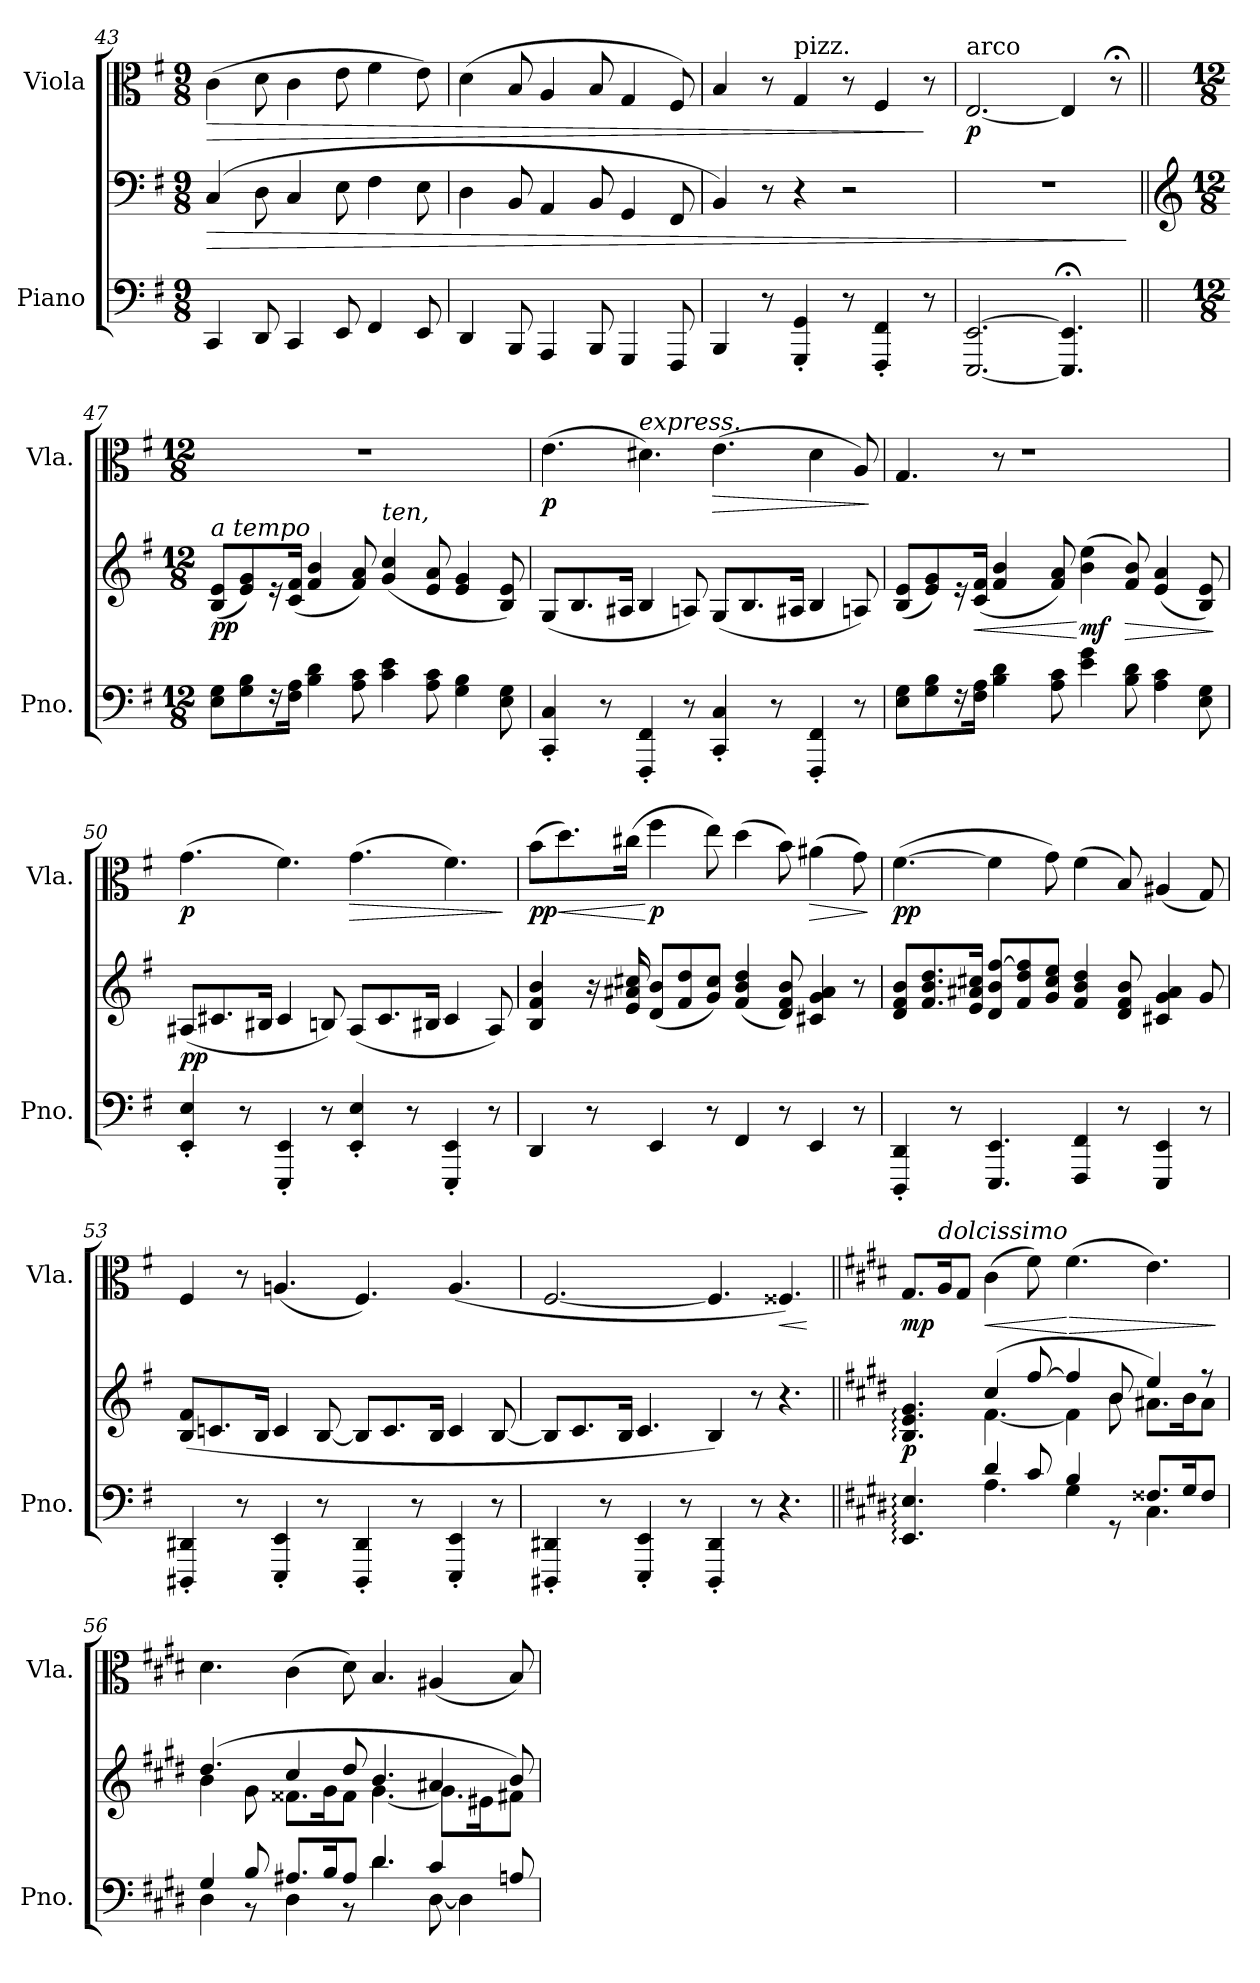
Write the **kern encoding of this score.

**kern	**kern	**dynam	**kern	**dynam
*part2	*part2	*part2	*part1	*part1
*staff3	*staff2	*staff2/3	*staff1	*staff1
*I"Piano	*	*	*I"Viola	*
*I'Pno.	*	*	*I'Vla.	*
*clefF4	*clefF4	*	*clefC3	*
*k[f#]	*k[f#]	*	*k[f#]	*
*M9/8	*M9/8	*	*M9/8	*
=43	=43	=43	=43	=43
!	!	!LO:HP:b	!	!LO:HP:b
4CC/	(4C/	>	(4c\	>
8DD/	8D\	.	8d\	.
4CC/	4C/	.	4c\	.
8EE/	8E\	.	8e\	.
4FF#/	4F#\	.	4f#\	.
8EE/	8E\	.	8e\)	.
=44	=44	=44	=44	=44
4DD/	4D\	.	(4d\	.
8BBB/	8BB/	.	8B/	.
4AAA/	4AA/	.	4A/	.
8BBB/	8BB/	.	8B/	.
4GGG/	4GG/	.	4G/	.
8FFF#/	8FF#/	.	8F#/)	.
=45	=45	=45	=45	=45
4BBB/	4BB/)	.	4B/	.
8r	8r	.	8r	.
*	*	*	*MM68	*
!	!	!	!LO:TX:a:t=pizz.	!
4GGG/' 4GG/'	4r	.	4G/	.
8r	2r	.	8r	.
*	*	*	*MM60	*
4FFF#/' 4FF#/'	.	.	4F#/	.
8r	.	.	8r	]
=46	=46	=46	=46	=46
!	!	!	!LO:TX:a:t=arco	!
!	!	!	!	!LO:DY:b
[2.EEE/ [2.EE/	8%9r	.	[2.E/	p
4.EEE/];< 4.EE/];<	.	.	4E/]	.
*	*	*	*MM20	*
.	.	.	8r;<	.
.	.	]	.	.
!!LO:LB:g=z
=47||	=47||	=47||	=47||	=47||
*	*clefG2	*	*	*
*M12/8	*M12/8	*	*M12/8	*
*	*	*	*MM78	*
!	!LO:TX:a:i:t=a tempo	!	!	!
!	!	!LO:DY:b	!	!
8E\ 8G\L	(8B/ 8e/L	pp	1.r	.
8G\ 8B\	8e/ 8g/)	.	.	.
16r	16r	.	.	.
16F#\ 16A\Jk	(16c/ 16f#/Jk	.	.	.
4B\ 4d\	4f#/ 4b/	.	.	.
8A\ 8c\	8f#/ 8a/)	.	.	.
!	!LO:TX:a:i:t=ten,	!	!	!
4c\ 4e\	(4g/ 4cc/	.	.	.
8A\ 8c\	8e/ 8a/	.	.	.
4G\ 4B\	4e/ 4g/	.	.	.
8E\ 8G\	8B/ 8e/)	.	.	.
=48	=48	=48	=48	=48
!	!	!	!	!LO:DY:b
4CC/' 4C/'	(8G/L	.	(4.e\	p
.	8.B/	.	.	.
8r	.	.	.	.
.	16A#X/Jk	.	.	.
!	!	!	!LO:TX:a:i:t=express.	!
4FFF#/' 4FF#/'	4B/	.	4.d#X\)	.
8r	8An/)	.	.	.
!	!	!	!	!LO:HP:b
4CC/' 4C/'	(8G/L	.	(4.e\	>
.	8.B/	.	.	.
8r	.	.	.	.
.	16A#X/Jk	.	.	.
4FFF#/' 4FF#/'	4B/	.	4d#\	.
8r	8An/)	.	8A/)	.
.	.	.	.	]
=49	=49	=49	=49	=49
8E\ 8G\L	(8B/ 8e/L	.	4.G/	.
8G\ 8B\	8e/ 8g/)	.	.	.
16r	16r	.	.	.
!	!	!LO:HP:b	!	!
16F#\ 16A\Jk	(16c/ 16f#/Jk	<	.	.
4B\ 4d\	4f#/ 4b/	.	8r	.
.	.	.	1r	.
8A\ 8c\	8f#/ 8a/)	.	.	.
!	!	!LO:DY:n=1:b	!	!
4e\ 4g\	(4b\ 4ee\	[ mf	.	.
!	!	!LO:HP:b	!	!
8B\ 8d\	8f#/ 8b/)	>	.	.
4A\ 4c\	(4e/ 4a/	.	.	.
8E\ 8G\	8B/ 8e/)	.	.	.
.	.	]	.	.
!!LO:LB:g=z
=50	=50	=50	=50	=50
!	!	!LO:DY:b	!	!LO:DY:b
4EE/' 4E/'	(8A#X/L	pp	(4.g\	p
.	8.c#X/	.	.	.
8r	.	.	.	.
.	16B#X/Jk	.	.	.
4EEE/' 4EE/'	4c#/	.	4.f#\)	.
8r	8Bn/)	.	.	.
!	!	!	!	!LO:HP:b
4EE/' 4E/'	(8A#/L	.	(4.g\	>
.	8.c#/	.	.	.
8r	.	.	.	.
.	16B#X/Jk	.	.	.
4EEE/' 4EE/'	4c#/	.	4.f#\)	.
8r	8A#/)	.	.	.
.	.	.	.	]
=51	=51	=51	=51	=51
!	!	!	!	!LO:DY:b
4DD/	4B/ 4f#/ 4b/	.	(8b\L	pp
!	!	!	!	!LO:HP:b
.	.	.	8.dd\)	<
8r	16r	.	.	.
.	16e/ 16a#X/ 16cc#X/	.	(16cc#X\Jk	.
!	!	!	!	!LO:DY:n=1:b
4EE/	(8d/ 8b/L	.	4ff#\	[ p
.	8f#/ 8dd/	.	.	.
8r	8g/ 8cc#/J)	.	8ee\)	.
4FF#/	(4f#/ 4b/ 4dd/	.	(4dd\	.
8r	8d/ 8f#/ 8b/)	.	8b\)	.
!	!	!	!	!LO:HP:b
4EE/	4c#X/ 4g/ 4a#/	.	(4a#X\	>
8r	8r	.	8g\)	.
.	.	.	.	]
=52	=52	=52	=52	=52
!	!	!	!	!LO:DY:b
4DDD/' 4DD/'	8d/ 8f#/ 8b/L	.	([4.f#\	pp
.	8.f#/ 8.b/ 8.dd/	.	.	.
8r	.	.	.	.
.	16e/ 16a#X/ 16cc#X/Jk	.	.	.
4.EEE/ 4.EE/	8d/ 8b/ [8ff#/L	.	4f#\]	.
.	8f#/ 8dd/ 8ff#/]	.	.	.
.	8g/ 8cc#/ 8ee/J	.	8g\)	.
4FFF#/ 4FF#/	4f#/ 4b/ 4dd/	.	(4f#\	.
8r	8d/ 8f#/ 8b/	.	8B/)	.
4EEE/ 4EE/	4c#X/ 4g/ 4a#/	.	(4A#X/	.
8r	8g/	.	8G/)	.
!!LO:PB:g=z
=53	=53	=53	=53	=53
4DDD#X/' 4DD#X/'	(8B/ 8f#/L	.	4F#/	.
.	8.cn/	.	.	.
8r	.	.	8r	.
.	16B/Jk	.	.	.
4EEE/' 4EE/'	4c/	.	(4.An/	.
8r	[8B/	.	.	.
4DDD#/' 4DD#/'	8B/L]	.	4.F#/)	.
.	8.c/	.	.	.
8r	.	.	.	.
.	16B/Jk	.	.	.
4EEE/' 4EE/'	4c/	.	(4.A/	.
8r	[8B/	.	.	.
=54	=54	=54	=54	=54
4DDD#X/' 4DD#X/'	8B/L]	.	[2.F#/	.
.	8.c/	.	.	.
8r	.	.	.	.
.	16B/Jk	.	.	.
4EEE/' 4EE/'	4.c/	.	.	.
8r	.	.	.	.
4DDD#/' 4DD#/'	4B/)	.	4.F#/]	.
8r	8r	.	.	.
!	!	!	!	!LO:HP:b
4.r	4.r	.	4.F##X/)	<
.	.	.	.	[
=55||	=55||	=55||	=55||	=55||
*k[f#c#g#d#]	*k[f#c#g#d#]	*	*k[f#c#g#d#]	*
*^	*^	*	*	*
!	!	!	!	!LO:DY:b	!	!LO:DY:b
4.EE/: 4.E/:	4.ryy	4.B/: 4.e/: 4.g#/:	4.ryy	p	8.G#/L	mp
!	!	!	!	!	!LO:TX:a:i:t=dolcissimo	!
.	.	.	.	.	16A/K	.
.	.	.	.	.	8G#/J	.
!	!	!	!	!	!	!LO:HP:b
4d#/	4.A\	(4cc#/	[4.f#\	.	(4c#\	<
8c#/	.	[8ff#/	.	.	8f#\)	.
!	!	!	!	!	!	!LO:HP:n=1:b
4B/	4G#\	4ff#/]	4f#\]	.	(4.f#\	[ >
8rGG	8ryy	8b/	8b\	.	.	.
8.F##X/L	4.C#\	4ee/)	8.a#X\L	.	4.e\)	.
16G#/K	.	.	16b\K	.	.	.
8F##/J	.	8r	8a#\J	.	.	.
*v	*v	*	*	*	*	*
*	*v	*v	*	*	*
.	.	.	.	]
!!LO:LB:g=z
=56	=56	=56	=56	=56
*^	*^	*	*	*
4G#/	4D#\	(4.dd#/	4b\	.	4.d#\	.
8B/	8r	.	8g#\	.	.	.
8.A#X/L	4D#\	4cc#/	8.f##X\L	.	(4c#\	.
16B/K	.	.	16g#\K	.	.	.
8A#/J	8r	8dd#/	8f##\J	.	8d#\)	.
4.d#/	4.d#\	4.b/	[4.g#\	.	4.B/	.
4c#/	[8D#\	4a#X/	8.g#\L]	.	(4A#X/	.
.	4D#\]	.	.	.	.	.
.	.	.	16e#X\K	.	.	.
8An/	.	8b/)	8f#X\J	.	8B/)	.
*v	*v	*	*	*	*	*
*	*v	*v	*	*	*
=	=	=	=	=
*-	*-	*-	*-	*-
